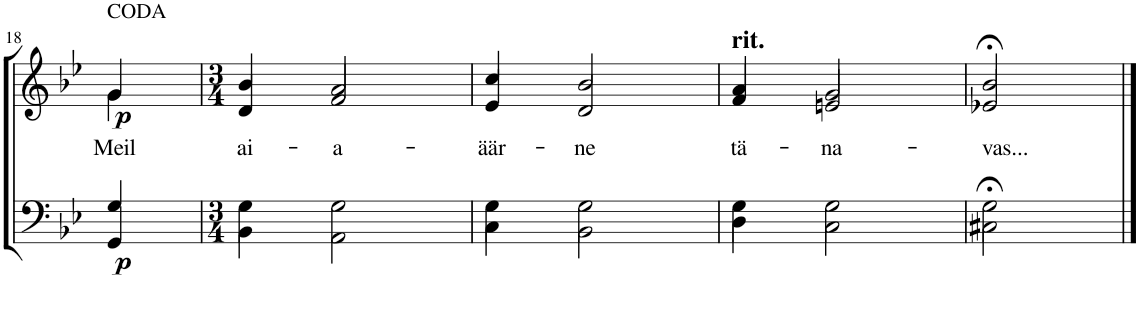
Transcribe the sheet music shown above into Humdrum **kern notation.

**kern	**dynam	**kern	**text	**dynam
*part2	*part2	*part1	*part1	*part1
*staff2	*staff2	*staff1	*staff1	*staff1
*I"T B	*	*I"S A	*	*
!!LO:PB:g=z
*clefF4	*	*clefG2	*	*
*k[b-e-]	*	*k[b-e-]	*	*
*M4/4	*	*M4/4	*	*
=18	=18	=18	=18	=18
*^	*	*	*	*
!	!	!LO:DY:b	!	!LO:LY:b	!LO:DY:b
*	*	*	*^	*	*
4G/	4GG/	p	4g/	4g\	Meil	p
=19	=19	=19	=19	=19	=19	=19
*M3/4	*	*	*M3/4	*	*	*
!	!	!	!	!	!LO:LY:b	!
4G\	4BB-\	.	4b-/	4d/	ai-	.
!	!	!	!	!	!LO:LY:b	!
2G\	2AA\	.	2a/	2f/	-a-	.
=20	=20	=20	=20	=20	=20	=20
!	!	!	!	!	!LO:LY:b	!
4G\	4C\	.	4cc/	4e-/	-äär-	.
!	!	!	!	!	!LO:LY:b	!
2G\	2BB-\	.	2b-/	2d/	-ne	.
=21	=21	=21	=21	=21	=21	=21
!	!	!	!LO:TX:a:B:t=rit.	!	!	!
!	!	!	!	!	!LO:LY:b	!
4G\	4D\	.	4a/	4f/	tä-	.
!	!	!	!	!	!LO:LY:b	!
2G\	2C\	.	2g/	2en/	-na-	.
=22	=22	=22	=22	=22	=22	=22
!	!	!	!	!	!LO:LY:b	!
2G;<\	2C#X\	.	2b-;</	2e-X/	-vas...	.
*v	*v	*	*	*	*	*
*	*	*v	*v	*	*
==	==	==	==	==
*-	*-	*-	*-	*-
